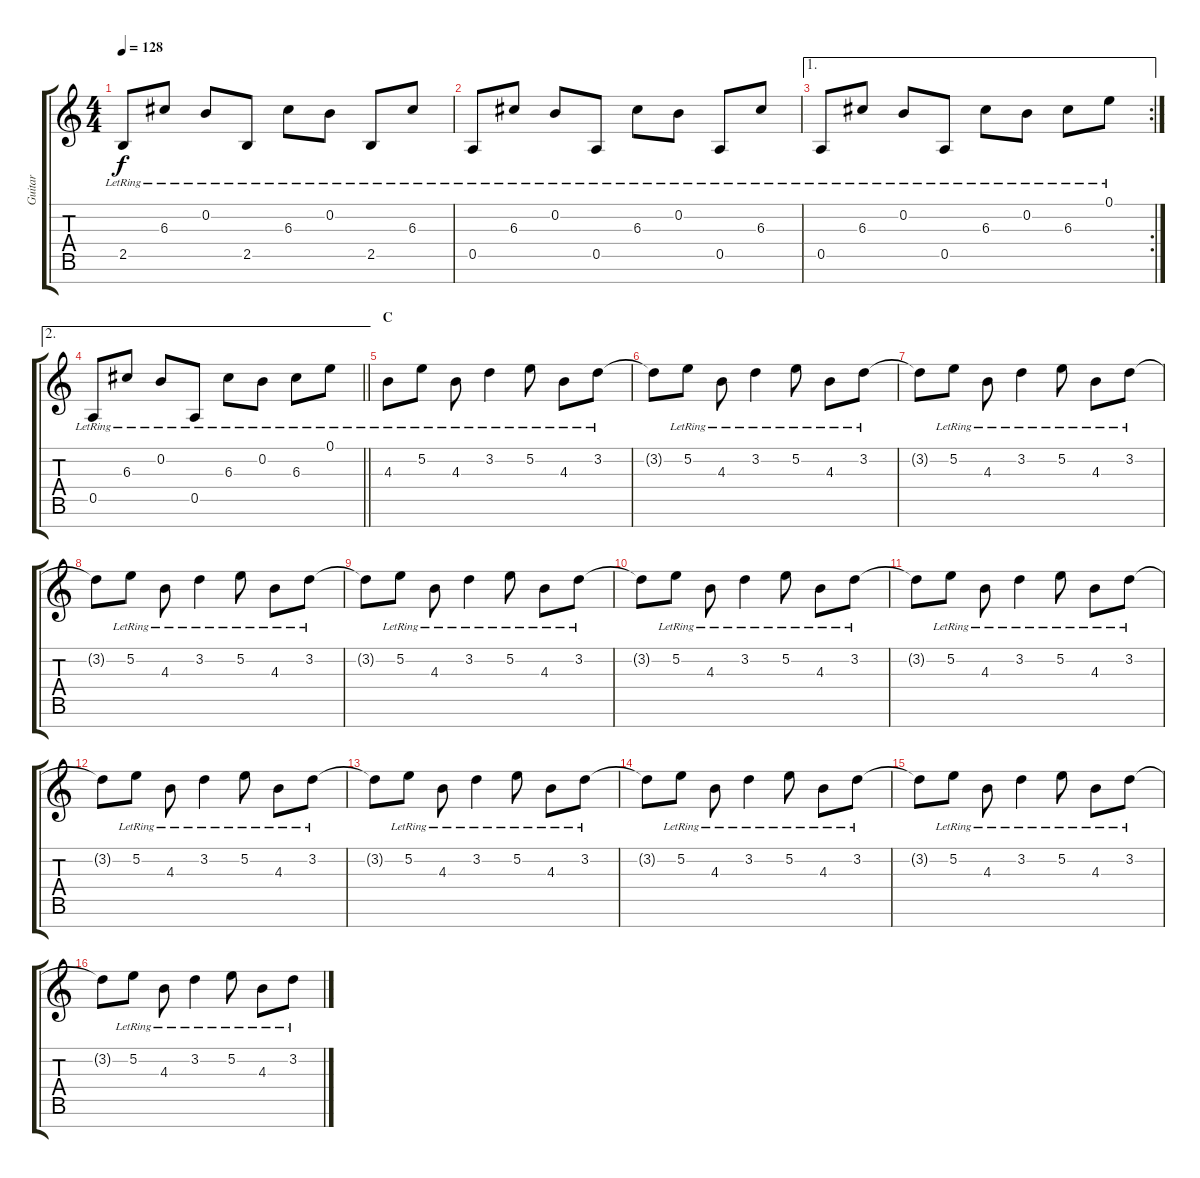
\track ("Guitar" "Guitar") {instrument distortionguitar}
\staff {score tabs}
\tuning (E4 B3 G3 D3 A2 E2 B1) {hide}
\ts (4 4)
\tempo 128
\clef g2
\ks c
2.5{lr}.8{dy f} 6.3{lr}.8 0.2{lr}.8 2.5{lr}.8 6.3{lr}.8 0.2{lr}.8 2.5{lr}.8 6.3{lr}.8 |
0.5{lr}.8 6.3{lr}.8 0.2{lr}.8 0.5{lr}.8 6.3{lr}.8 0.2{lr}.8 0.5{lr}.8 6.3{lr}.8 |
\ae 1
\rc 2
0.5{lr}.8 6.3{lr}.8 0.2{lr}.8 0.5{lr}.8 6.3{lr}.8 0.2{lr}.8 6.3{lr}.8 0.1{lr}.8 |
\ae 2
\barLineRight lightlight
0.5{lr}.8 6.3{lr}.8 0.2{lr}.8 0.5{lr}.8 6.3{lr}.8 0.2{lr}.8 6.3{lr}.8 0.1{lr}.8 |
\section ("" "C")
4.3{lr}.8 5.2{lr}.8 4.3{lr}.8 3.2{lr}.4 5.2{lr}.8 4.3{lr}.8 3.2{lr}.8 |
3.2{t}.8 5.2{lr}.8 4.3{lr}.8 3.2{lr}.4 5.2{lr}.8 4.3{lr}.8 3.2{lr}.8 |
3.2{t}.8 5.2{lr}.8 4.3{lr}.8 3.2{lr}.4 5.2{lr}.8 4.3{lr}.8 3.2{lr}.8 |
3.2{t}.8 5.2{lr}.8 4.3{lr}.8 3.2{lr}.4 5.2{lr}.8 4.3{lr}.8 3.2{lr}.8 |
3.2{t}.8 5.2{lr}.8 4.3{lr}.8 3.2{lr}.4 5.2{lr}.8 4.3{lr}.8 3.2{lr}.8 |
3.2{t}.8 5.2{lr}.8 4.3{lr}.8 3.2{lr}.4 5.2{lr}.8 4.3{lr}.8 3.2{lr}.8 |
3.2{t}.8 5.2{lr}.8 4.3{lr}.8 3.2{lr}.4 5.2{lr}.8 4.3{lr}.8 3.2{lr}.8 |
3.2{t}.8 5.2{lr}.8 4.3{lr}.8 3.2{lr}.4 5.2{lr}.8 4.3{lr}.8 3.2{lr}.8 |
3.2{t}.8 5.2{lr}.8 4.3{lr}.8 3.2{lr}.4 5.2{lr}.8 4.3{lr}.8 3.2{lr}.8 |
3.2{t}.8 5.2{lr}.8 4.3{lr}.8 3.2{lr}.4 5.2{lr}.8 4.3{lr}.8 3.2{lr}.8 |
3.2{t}.8 5.2{lr}.8 4.3{lr}.8 3.2{lr}.4 5.2{lr}.8 4.3{lr}.8 3.2{lr}.8 |
3.2{t}.8 5.2{lr}.8 4.3{lr}.8 3.2{lr}.4 5.2{lr}.8 4.3{lr}.8 3.2{lr}.8
